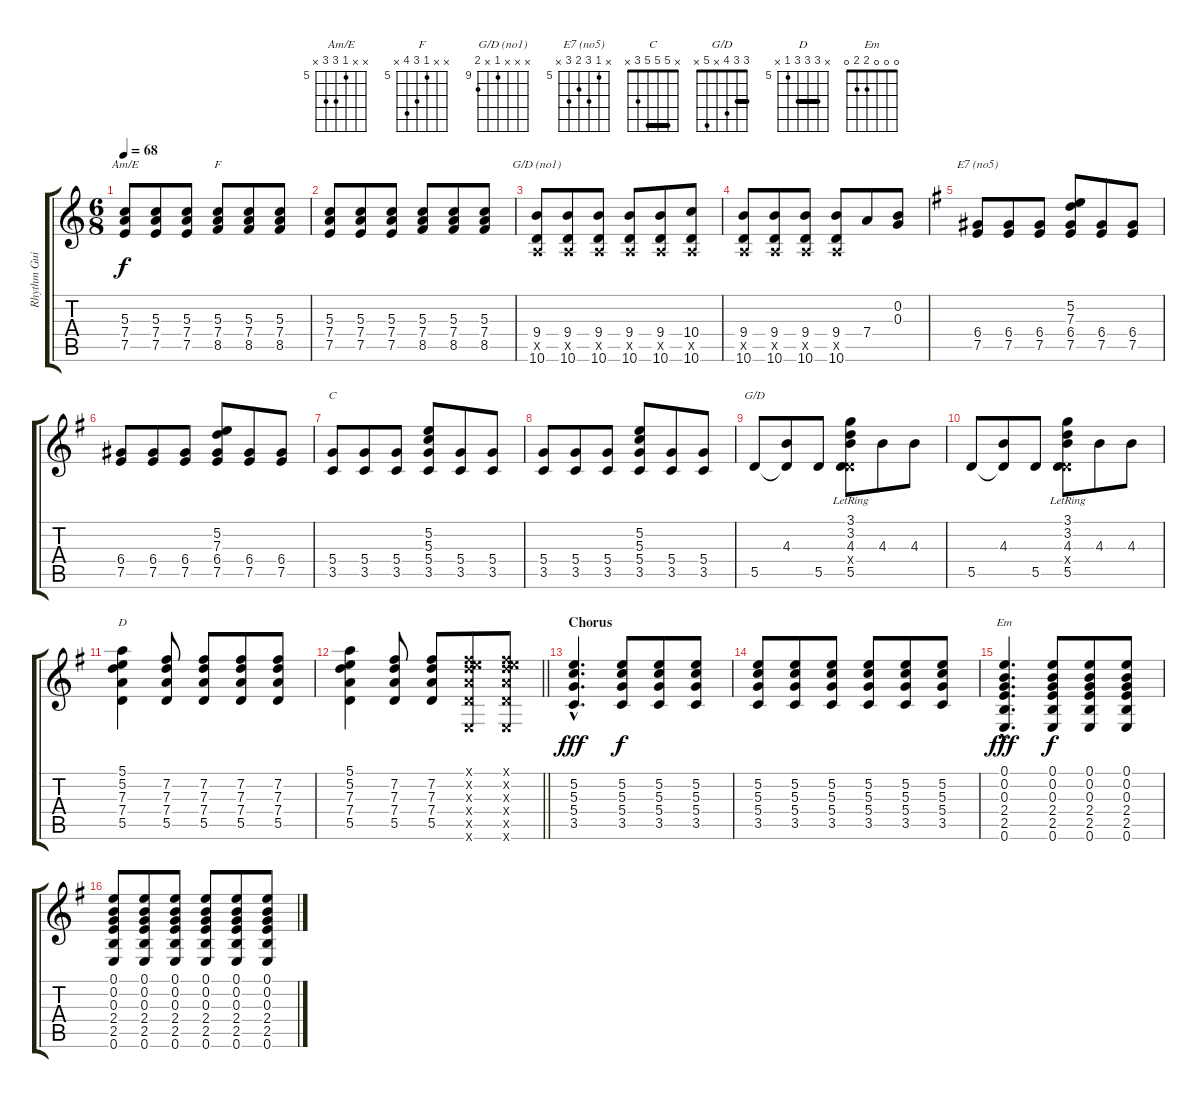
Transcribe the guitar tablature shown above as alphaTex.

\track ("Rhythm Guitar (Rune Kjeldsen)" "Rhythm Gui") {instrument acousticguitarsteel}
\staff {score tabs}
\tuning (E4 B3 G3 D3 A2 E2) {hide}
\chord ("Am/E" x x 5 7 7 x) {firstfret 5}
\chord ("F" x x 5 7 8 x) {firstfret 5}
\chord ("G/D (no1)" x x x 9 x 10) {firstfret 9}
\chord ("E7 (no5)" x 5 7 6 7 x) {firstfret 5}
\chord ("C" x 5 5 5 3 x) {barre 5}
\chord ("G/D" 3 3 4 x 5 x) {barre 3}
\chord ("D" x 7 7 7 5 x) {firstfret 5 barre 7}
\chord ("Em" 0 0 0 2 2 0)
\ts (6 8)
\tempo 68
\clef g2
\ks aminor
(5.3 7.4 7.5).8{ch "Am/E" dy f} (5.3 7.4 7.5).8 (5.3 7.4 7.5).8 (5.3 7.4 8.5).8{ch "F"} (5.3 7.4 8.5).8 (5.3 7.4 8.5).8 |
(5.3 7.4 7.5).8 (5.3 7.4 7.5).8 (5.3 7.4 7.5).8 (5.3 7.4 8.5).8 (5.3 7.4 8.5).8 (5.3 7.4 8.5).8 |
(9.4 0.5{x} 10.6).8{ch "G/D (no1)"} (9.4 0.5{x} 10.6).8 (9.4 0.5{x} 10.6).8 (9.4 0.5{x} 10.6).8 (9.4 0.5{x} 10.6).8 (10.4 0.5{x} 10.6).8 |
(9.4 0.5{x} 10.6).8 (9.4 0.5{x} 10.6).8 (9.4 0.5{x} 10.6).8 (9.4 0.5{x} 10.6).8 7.4.8 (0.2 0.3).8 |
\ks eminor
(6.4 7.5).8{ch "E7 (no5)"} (6.4 7.5).8 (6.4 7.5).8 (5.2 7.3 6.4 7.5).8 (6.4 7.5).8 (6.4 7.5).8 |
(6.4 7.5).8 (6.4 7.5).8 (6.4 7.5).8 (5.2 7.3 6.4 7.5).8 (6.4 7.5).8 (6.4 7.5).8 |
(5.4 3.5).8{ch "C"} (5.4 3.5).8 (5.4 3.5).8 (5.2 5.3 5.4 3.5).8 (5.4 3.5).8 (5.4 3.5).8 |
(5.4 3.5).8 (5.4 3.5).8 (5.4 3.5).8 (5.2 5.3 5.4 3.5).8 (5.4 3.5).8 (5.4 3.5).8 |
5.5.8{ch "G/D"} (4.3 5.5{t}).8 5.5.8 (3.1{lr} 3.2{lr} 4.3 0.4{x} 5.5).8 4.3.8 4.3.8 |
5.5.8 (4.3 5.5{t}).8 5.5.8 (3.1{lr} 3.2{lr} 4.3 0.4{x} 5.5).8 4.3.8 4.3.8 |
(5.1 5.2 7.3 7.4 5.5).4{ch "D"} (7.2 7.3 7.4 5.5).8 (7.2 7.3 7.4 5.5).8 (7.2 7.3 7.4 5.5).8 (7.2 7.3 7.4 5.5).8 |
\barLineRight lightlight
(5.1 5.2 7.3 7.4 5.5).4 (7.2 7.3 7.4 5.5).8 (7.2 7.3 7.4 5.5).8 (0.1{x} 7.2{x} 7.3{x} 7.4{x} 5.5{x} 0.6{x}).8 (0.1{x} 7.2{x} 7.3{x} 7.4{x} 5.5{x} 0.6{x}).8 |
\section ("" "Chorus")
(5.2{hac} 5.3{hac} 5.4{hac} 3.5{hac}).4{d dy fff} (5.2 5.3 5.4 3.5).8{dy f} (5.2 5.3 5.4 3.5).8 (5.2 5.3 5.4 3.5).8 |
(5.2 5.3 5.4 3.5).8 (5.2 5.3 5.4 3.5).8 (5.2 5.3 5.4 3.5).8 (5.2 5.3 5.4 3.5).8 (5.2 5.3 5.4 3.5).8 (5.2 5.3 5.4 3.5).8 |
(0.1{hac} 0.2{hac} 0.3{hac} 2.4{hac} 2.5{hac} 0.6{hac}).4{d ch "Em" dy fff} (0.1 0.2 0.3 2.4 2.5 0.6).8{dy f} (0.1 0.2 0.3 2.4 2.5 0.6).8 (0.1 0.2 0.3 2.4 2.5 0.6).8 |
(0.1 0.2 0.3 2.4 2.5 0.6).8 (0.1 0.2 0.3 2.4 2.5 0.6).8 (0.1 0.2 0.3 2.4 2.5 0.6).8 (0.1 0.2 0.3 2.4 2.5 0.6).8 (0.1 0.2 0.3 2.4 2.5 0.6).8 (0.1 0.2 0.3 2.4 2.5 0.6).8
